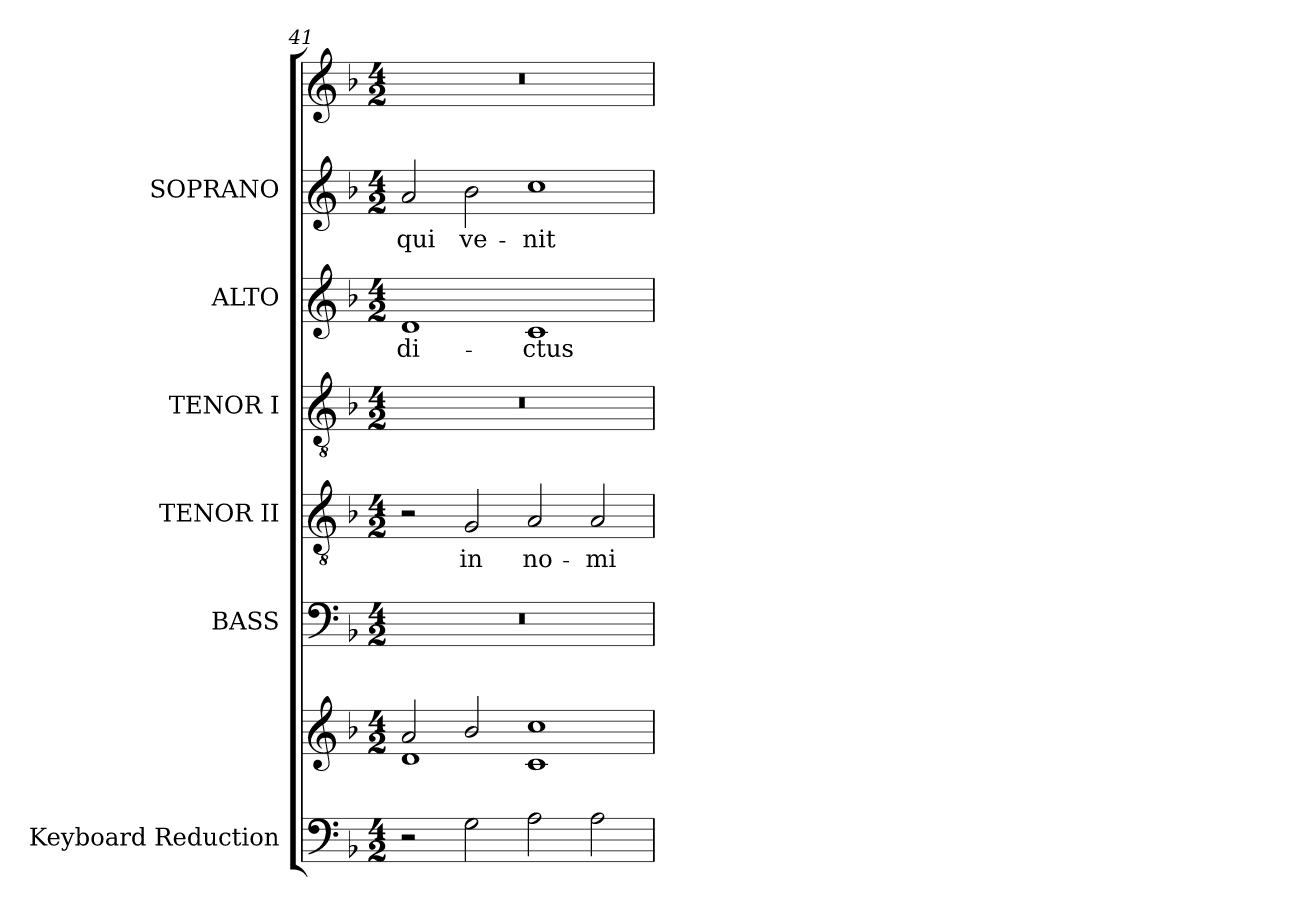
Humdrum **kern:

**kern	**kern	**kern	**kern	**text	**kern	**kern	**text	**kern	**text	**kern
*part7	*part7	*part6	*part5	*part5	*part4	*part3	*part3	*part2	*part2	*part1
*staff8	*staff7	*staff6	*staff5	*staff5	*staff4	*staff3	*staff3	*staff2	*staff2	*staff1
*I"Keyboard Reduction	*	*I"BASS	*I"TENOR II	*	*I"TENOR I	*I"ALTO	*	*I"SOPRANO	*	*
*I'Reduc.	*	*I'B.	*I'T. II	*	*I'T. I	*I'A.	*	*I'S.	*	*
!!LO:LB:g=z
*clefF4	*clefG2	*clefF4	*clefGv2	*	*clefGv2	*clefG2	*	*clefG2	*	*clefG2
*	*	*	*ITrd7c12	*	*ITrd7c12	*	*	*	*	*
*k[b-]	*k[b-]	*k[b-]	*k[b-]	*	*k[b-]	*k[b-]	*	*k[b-]	*	*k[b-]
*F:	*F:	*F:	*F:	*	*F:	*F:	*	*F:	*	*F:
*M4/2	*M4/2	*M4/2	*M4/2	*	*M4/2	*M4/2	*	*M4/2	*	*M4/2
=41	=41	=41	=41	=41	=41	=41	=41	=41	=41	=41
*	*^	*	*	*	*	*	*	*	*	*
!	!	!	!LO:N:vis=1	!	!	!LO:N:vis=1	!	!	!	!	!
!	!	!	!	!	!	!	!	!LO:LY:b:color=#000000	!	!	!
!	!	!	!	!	!	!	!	!	!	!LO:LY:b:color=#000000	!LO:N:vis=1
2r	2ai/	1di	0r	2r	.	0r	1di	-di-	2ai/	qui	0r
!	!	!	!	!	!LO:LY:b:color=#000000	!	!	!	!	!	!
!	!	!	!	!	!	!	!	!	!	!LO:LY:b:color=#000000	!
2Gi\	2b-i/	.	.	2GGi/	in	.	.	.	2b-i\	ve-	.
!	!	!	!	!	!LO:LY:b:color=#000000	!	!	!	!	!	!
!	!	!	!	!	!	!	!	!LO:LY:b:color=#000000	!	!	!
!	!	!	!	!	!	!	!	!	!	!LO:LY:b:color=#000000	!
2Ai\	1cci	1ci	.	2AAi/	no-	.	1ci	-ctus	1cci	-nit	.
!	!	!	!	!	!LO:LY:b:color=#000000	!	!	!	!	!	!
2Ai\	.	.	.	2AAi/	-mi-	.	.	.	.	.	.
*	*v	*v	*	*	*	*	*	*	*	*	*
=	=	=	=	=	=	=	=	=	=	=
*-	*-	*-	*-	*-	*-	*-	*-	*-	*-	*-
